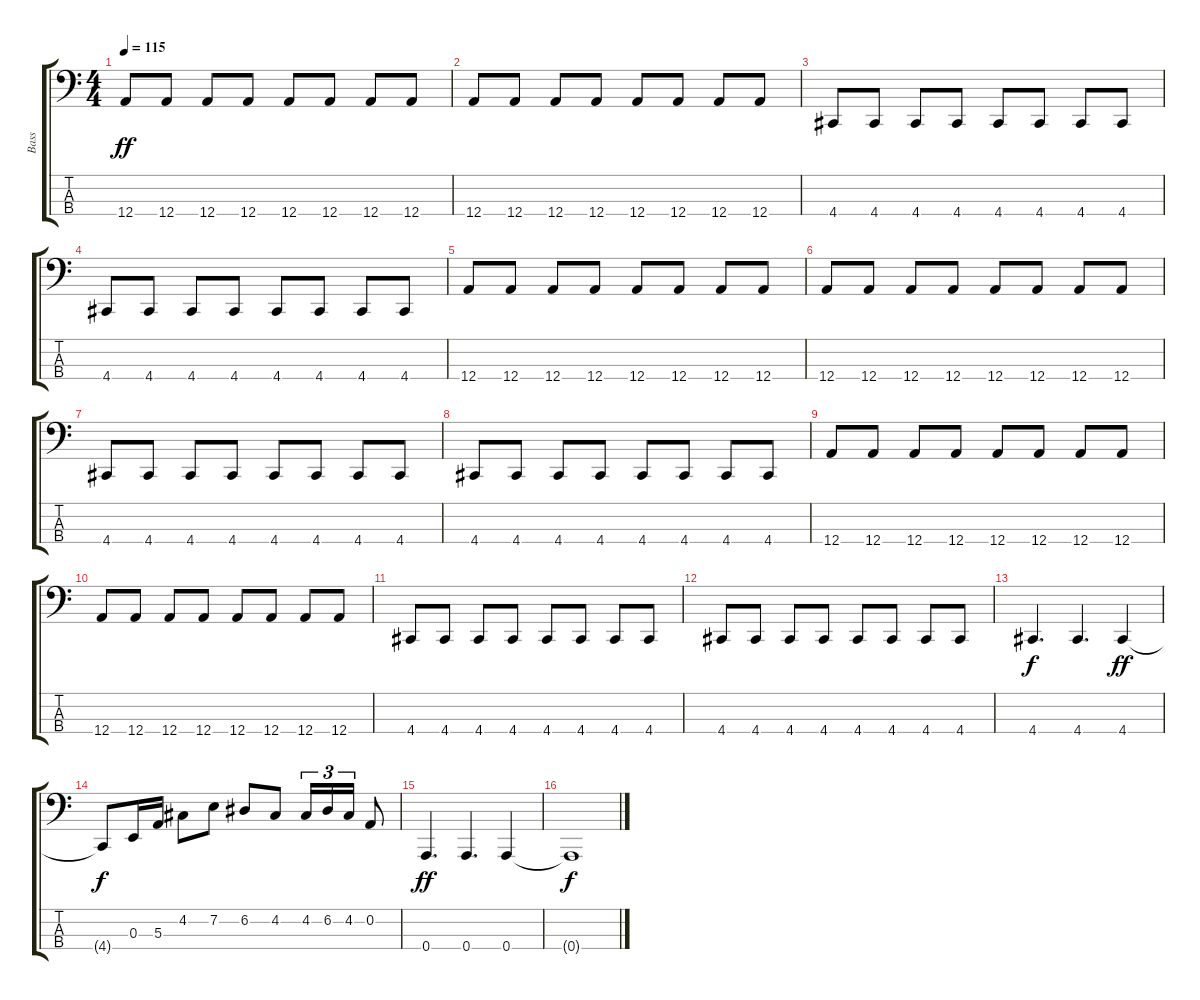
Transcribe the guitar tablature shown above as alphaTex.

\track ("Bass" "Bass") {instrument electricbassfinger}
\staff {score tabs}
\tuning (D2 A1 E1 A0) {hide}
\ts (4 4)
\tempo 115
\clef f4
\ks c
12.4.8{dy ff} 12.4.8 12.4.8 12.4.8 12.4.8 12.4.8 12.4.8 12.4.8 |
12.4.8 12.4.8 12.4.8 12.4.8 12.4.8 12.4.8 12.4.8 12.4.8 |
4.4.8 4.4.8 4.4.8 4.4.8 4.4.8 4.4.8 4.4.8 4.4.8 |
4.4.8 4.4.8 4.4.8 4.4.8 4.4.8 4.4.8 4.4.8 4.4.8 |
12.4.8 12.4.8 12.4.8 12.4.8 12.4.8 12.4.8 12.4.8 12.4.8 |
12.4.8 12.4.8 12.4.8 12.4.8 12.4.8 12.4.8 12.4.8 12.4.8 |
4.4.8 4.4.8 4.4.8 4.4.8 4.4.8 4.4.8 4.4.8 4.4.8 |
4.4.8 4.4.8 4.4.8 4.4.8 4.4.8 4.4.8 4.4.8 4.4.8 |
12.4.8 12.4.8 12.4.8 12.4.8 12.4.8 12.4.8 12.4.8 12.4.8 |
12.4.8 12.4.8 12.4.8 12.4.8 12.4.8 12.4.8 12.4.8 12.4.8 |
4.4.8 4.4.8 4.4.8 4.4.8 4.4.8 4.4.8 4.4.8 4.4.8 |
4.4.8 4.4.8 4.4.8 4.4.8 4.4.8 4.4.8 4.4.8 4.4.8 |
4.4.4{d dy f} 4.4.4{d} 4.4.4{dy ff} |
4.4{t}.8{dy f} 0.3.16 5.3.16 4.2.8 7.2.8 6.2.8 4.2.8 4.2.16{tu (3 2)} 6.2.16{tu (3 2)} 4.2.16{tu (3 2)} 0.2.8 |
0.4.4{d dy ff} 0.4.4{d} 0.4.4 |
0.4{t}.1{dy f}
